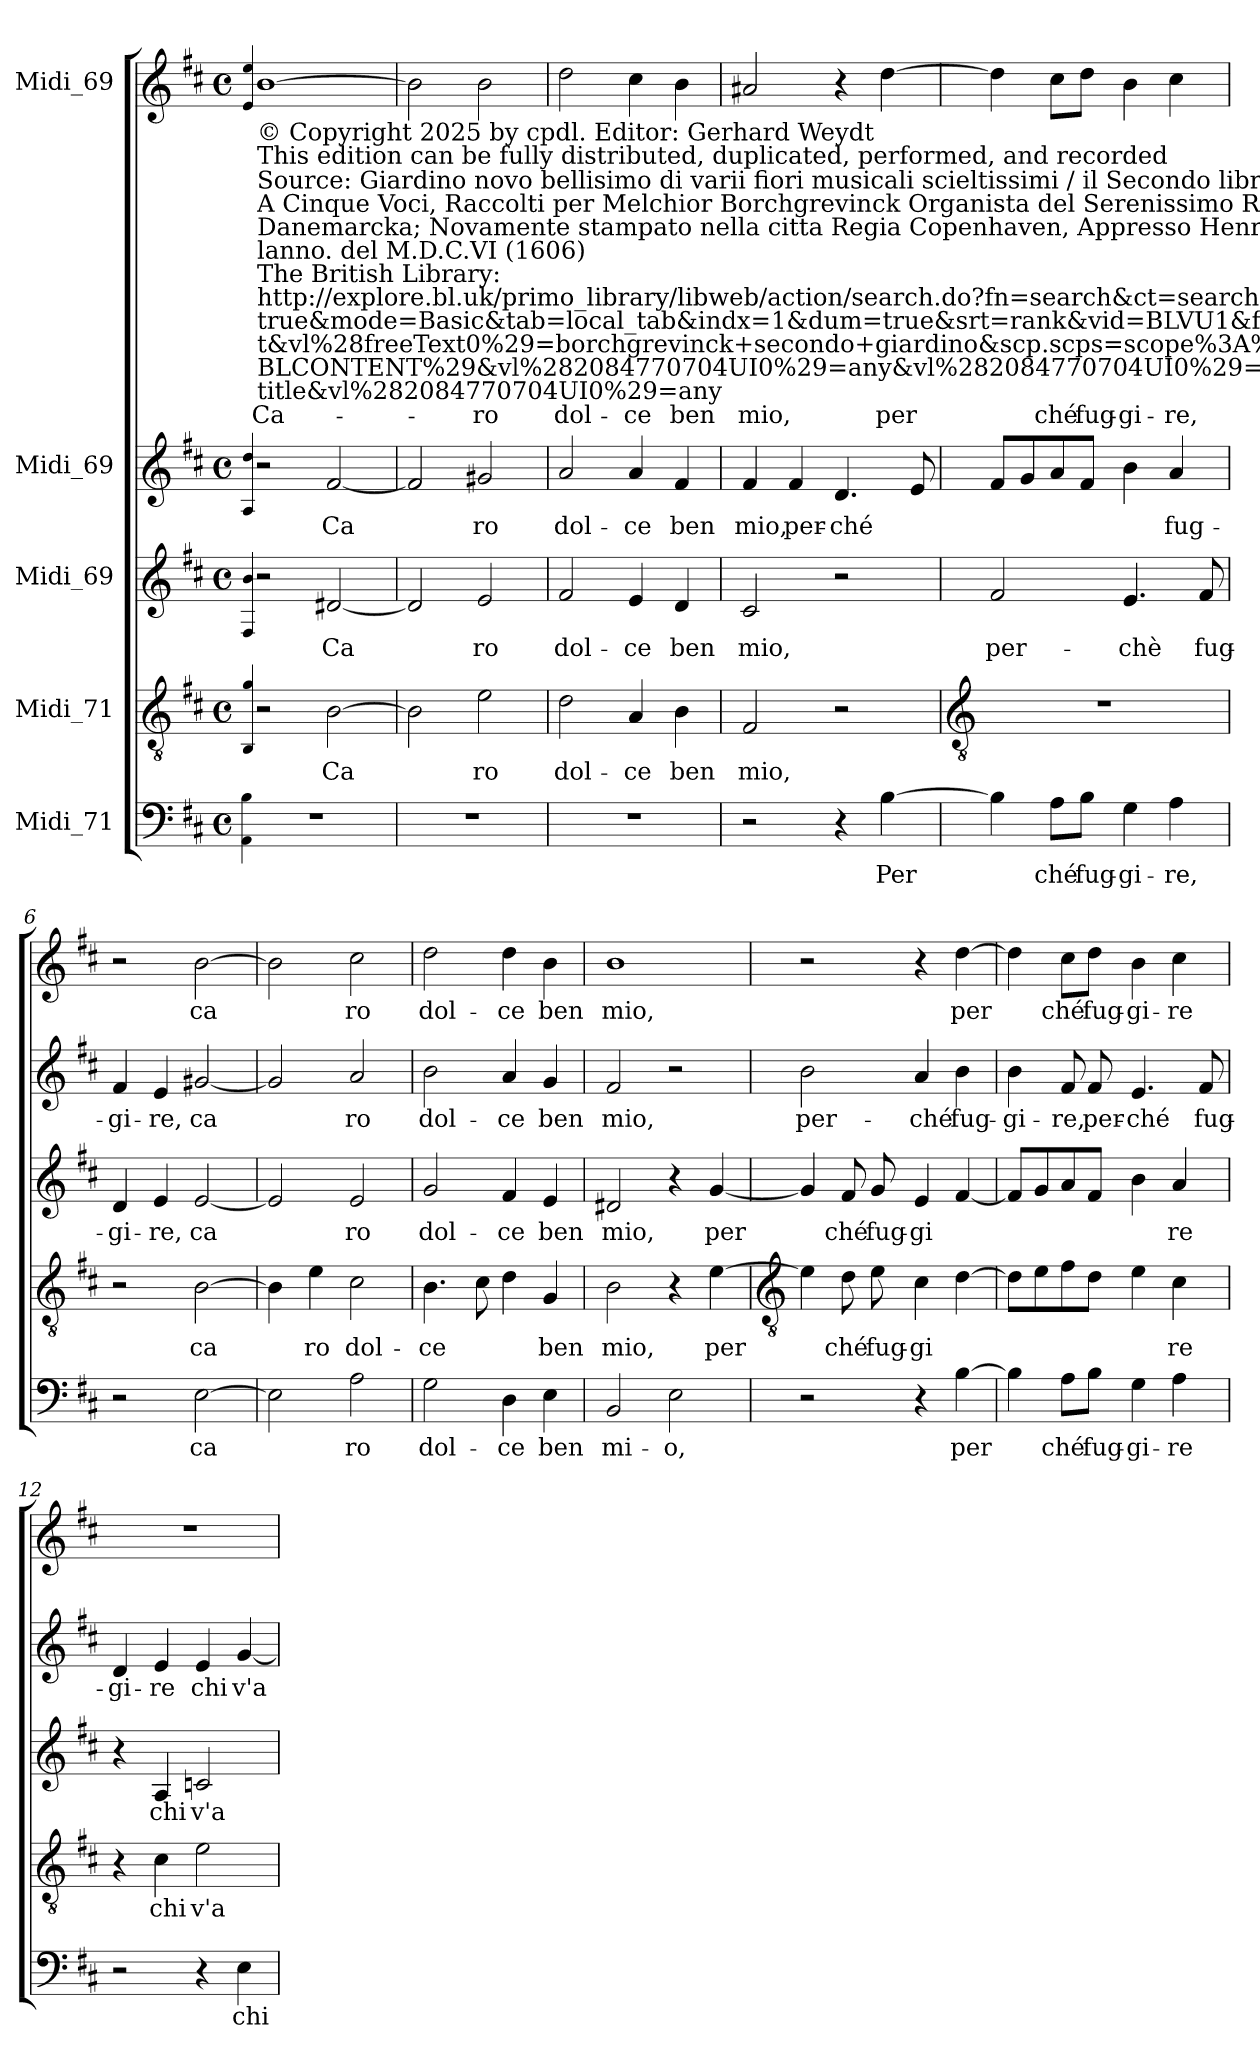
**kern	**text	**kern	**text	**kern	**text	**kern	**text	**kern	**text
*part5	*part5	*part4	*part4	*part3	*part3	*part2	*part2	*part1	*part1
*staff5	*staff5	*staff4	*staff4	*staff3	*staff3	*staff2	*staff2	*staff1	*staff1
*I"Midi_71	*	*I"Midi_71	*	*I"Midi_69	*	*I"Midi_69	*	*I"Midi_69	*
*clefF4	*	*clefGv2	*	*clefG2	*	*clefG2	*	*clefG2	*
*k[f#c#]	*	*k[f#c#]	*	*k[f#c#]	*	*k[f#c#]	*	*k[f#c#]	*
*D:	*	*D:	*	*D:	*	*D:	*	*D:	*
*M4/4	*	*M4/4	*	*M4/4	*	*M4/4	*	*M4/4	*
*met(c)	*	*met(c)	*	*met(c)	*	*met(c)	*	*met(c)	*
=1	=1	=1	=1	=1	=1	=1	=1	=1	=1
4qqAA 4qqB	.	4qqBB 4qqg	.	4qqF# 4qqb	.	4qqA 4qqdd	.	4qqe 4qqee	.
!	!	!	!	!	!	!	!	!LO:TX:b:t=© Copyright 2025 by cpdl. Editor&colon; Gerhard Weydt\nThis edition can be fully distributed, duplicated, performed, and recorded	!
!	!	!	!	!	!	!	!	!LO:TX:b:t=Source&colon; Giardino novo bellisimo di varii fiori musicali scieltissimi / il Secondo libro de Madrigali\nA Cinque Voci, Raccolti per Melchior Borchgrevinck Organista del Serenissimo Re di\nDanemarcka; Novamente stampato nella citta Regia Copenhaven, Appresso Henrico Waltkirch\nlanno. del M.D.C.VI (1606)\nThe British Library&colon;\nhttp&colon;//explore.bl.uk/primo_library/libweb/action/search.do?fn=search&ct=search&initialSearch=\ntrue&mode=Basic&tab=local_tab&indx=1&dum=true&srt=rank&vid=BLVU1&frbg=&tb=\nt&vl%28freeText0%29=borchgrevinck+secondo+giardino&scp.scps=scope%3A%28\nBLCONTENT%29&vl%282084770704UI0%29=any&vl%282084770704UI0%29=\ntitle&vl%282084770704UI0%29=any	!
!	!	!	!	!	!	!	!	!	!LO:LY:b
1r	.	2r	.	2r	.	2r	.	[1b	Ca-
!	!	!	!LO:LY:b	!	!LO:LY:b	!	!LO:LY:b	!	!
.	.	[2B	Ca	[2d#X	Ca	[2f#	Ca	.	.
=2	=2	=2	=2	=2	=2	=2	=2	=2	=2
1r	.	2B]	.	2d#]	.	2f#]	.	2b]	.
!	!	!	!LO:LY:b	!	!LO:LY:b	!	!LO:LY:b	!	!LO:LY:b
.	.	2e	ro	2e	ro	2g#X	ro	2b	-ro
=3	=3	=3	=3	=3	=3	=3	=3	=3	=3
!	!	!	!LO:LY:b	!	!LO:LY:b	!	!LO:LY:b	!	!LO:LY:b
1r	.	2d	dol-	2f#	dol-	2a	dol-	2dd	dol-
!	!	!	!LO:LY:b	!	!LO:LY:b	!	!LO:LY:b	!	!LO:LY:b
.	.	4A	-ce	4e	-ce	4a	-ce	4cc#	-ce
!	!	!	!LO:LY:b	!	!LO:LY:b	!	!LO:LY:b	!	!LO:LY:b
.	.	4B	ben	4d	ben	4f#	ben	4b	ben
=4	=4	=4	=4	=4	=4	=4	=4	=4	=4
!	!	!	!LO:LY:b	!	!LO:LY:b	!	!LO:LY:b	!	!LO:LY:b
2r	.	2F#	mio,	2c#	mio,	4f#	mio,	2a#X	mio,
!	!	!	!	!	!	!	!LO:LY:b	!	!
.	.	.	.	.	.	4f#	per-	.	.
!	!	!	!	!	!	!	!LO:LY:b	!	!
4r	.	2r	.	2r	.	4.d	-ché	4r	.
!	!LO:LY:b	!	!	!	!	!	!	!	!LO:LY:b
[4B	Per	.	.	.	.	.	.	[4dd	per
.	.	.	.	.	.	8e	.	.	.
!!LO:LB:g=z
=5	=5	=5	=5	=5	=5	=5	=5	=5	=5
*	*	*clefGv2	*	*	*	*	*	*	*
!	!	!	!	!	!LO:LY:b	!	!	!	!
4B]	.	1r	.	2f#	per-	8f#L	.	4dd]	.
.	.	.	.	.	.	8g	.	.	.
!	!LO:LY:b	!	!	!	!	!	!	!	!LO:LY:b
8A\L	ché	.	.	.	.	8a	.	8cc#\L	ché
!	!LO:LY:b	!	!	!	!	!	!	!	!LO:LY:b
8B\J	fug-	.	.	.	.	8f#J	.	8dd\J	fug-
!	!LO:LY:b	!	!	!	!LO:LY:b	!	!	!	!LO:LY:b
4G	-gi-	.	.	4.e	-chè	4b	.	4b	-gi-
!	!LO:LY:b	!	!	!	!	!	!LO:LY:b	!	!LO:LY:b
4A	-re,	.	.	.	.	4a	fug-	4cc#	-re,
!	!	!	!	!	!LO:LY:b	!	!	!	!
.	.	.	.	8f#	fug-	.	.	.	.
=6	=6	=6	=6	=6	=6	=6	=6	=6	=6
!	!	!	!	!	!LO:LY:b	!	!LO:LY:b	!	!
2r	.	2r	.	4d	-gi-	4f#	-gi-	2r	.
!	!	!	!	!	!LO:LY:b	!	!LO:LY:b	!	!
.	.	.	.	4e	-re,	4e	-re,	.	.
!	!LO:LY:b	!	!LO:LY:b	!	!LO:LY:b	!	!LO:LY:b	!	!LO:LY:b
[2E	ca	[2B	ca	[2e	ca	[2g#X	ca	[2b	ca
=7	=7	=7	=7	=7	=7	=7	=7	=7	=7
2E]	.	4B]	.	2e]	.	2g#]	.	2b]	.
!	!	!	!LO:LY:b	!	!	!	!	!	!
.	.	4e	ro	.	.	.	.	.	.
!	!LO:LY:b	!	!LO:LY:b	!	!LO:LY:b	!	!LO:LY:b	!	!LO:LY:b
2A	ro	2c#	dol-	2e	ro	2a	ro	2cc#	ro
=8	=8	=8	=8	=8	=8	=8	=8	=8	=8
!	!LO:LY:b	!	!LO:LY:b	!	!LO:LY:b	!	!LO:LY:b	!	!LO:LY:b
2G	dol-	4.B	-ce	2g	dol-	2b	dol-	2dd	dol-
.	.	8c#	.	.	.	.	.	.	.
!	!LO:LY:b	!	!	!	!LO:LY:b	!	!LO:LY:b	!	!LO:LY:b
4D	-ce	4d	.	4f#	-ce	4a	-ce	4dd	-ce
!	!LO:LY:b	!	!LO:LY:b	!	!LO:LY:b	!	!LO:LY:b	!	!LO:LY:b
4E	ben	4G	ben	4e	ben	4g	ben	4b	ben
=9	=9	=9	=9	=9	=9	=9	=9	=9	=9
!	!LO:LY:b	!	!LO:LY:b	!	!LO:LY:b	!	!LO:LY:b	!	!LO:LY:b
2BB	mi-	2B	mio,	2d#X	mio,	2f#	mio,	1b	mio,
!	!LO:LY:b	!	!	!	!	!	!	!	!
2E	-o,	4r	.	4r	.	2r	.	.	.
!	!	!	!LO:LY:b	!	!LO:LY:b	!	!	!	!
.	.	[4e	per	[4g	per	.	.	.	.
!!LO:LB:g=z
=10	=10	=10	=10	=10	=10	=10	=10	=10	=10
*	*	*clefGv2	*	*	*	*	*	*	*
!	!	!	!	!	!	!	!LO:LY:b	!	!
2r	.	4e]	.	4g]	.	2b	per-	2r	.
!	!	!	!LO:LY:b	!	!LO:LY:b	!	!	!	!
.	.	8d	ché	8f#	ché	.	.	.	.
!	!	!	!LO:LY:b	!	!LO:LY:b	!	!	!	!
.	.	8e	fug-	8g	fug-	.	.	.	.
!	!	!	!LO:LY:b	!	!LO:LY:b	!	!LO:LY:b	!	!
4r	.	4c#	-gi	4e	-gi	4a	-ché	4r	.
!	!LO:LY:b	!	!	!	!	!	!LO:LY:b	!	!LO:LY:b
[4B	per	[4d	.	[4f#	.	4b	fug-	[4dd	per
=11	=11	=11	=11	=11	=11	=11	=11	=11	=11
!	!	!	!	!	!	!	!LO:LY:b	!	!
4B]	.	8dL]	.	8f#L]	.	4b	-gi-	4dd]	.
.	.	8e	.	8g	.	.	.	.	.
!	!LO:LY:b	!	!	!	!	!	!LO:LY:b	!	!LO:LY:b
8A\L	ché	8f#	.	8a	.	8f#	-re,	8cc#\L	ché
!	!LO:LY:b	!	!	!	!	!	!LO:LY:b	!	!LO:LY:b
8B\J	fug-	8dJ	.	8f#J	.	8f#	per-	8dd\J	fug-
!	!LO:LY:b	!	!	!	!	!	!LO:LY:b	!	!LO:LY:b
4G	-gi-	4e	.	4b	.	4.e	-ché	4b	-gi-
!	!LO:LY:b	!	!LO:LY:b	!	!LO:LY:b	!	!	!	!LO:LY:b
4A	-re	4c#	re	4a	re	.	.	4cc#	-re
!	!	!	!	!	!	!	!LO:LY:b	!	!
.	.	.	.	.	.	8f#	fug-	.	.
=12	=12	=12	=12	=12	=12	=12	=12	=12	=12
!	!	!	!	!	!	!	!LO:LY:b	!	!
2r	.	4r	.	4r	.	4d	-gi-	1r	.
!	!	!	!LO:LY:b	!	!LO:LY:b	!	!LO:LY:b	!	!
.	.	4c#	chi	4A	chi	4e	-re	.	.
!	!	!	!LO:LY:b	!	!LO:LY:b	!	!LO:LY:b	!	!
4r	.	2e	v'a-	2cn	v'a-	4e	chi	.	.
!	!LO:LY:b	!	!	!	!	!	!LO:LY:b	!	!
4E	chi	.	.	.	.	[4g	v'a	.	.
=	=	=	=	=	=	=	=	=	=
*-	*-	*-	*-	*-	*-	*-	*-	*-	*-
